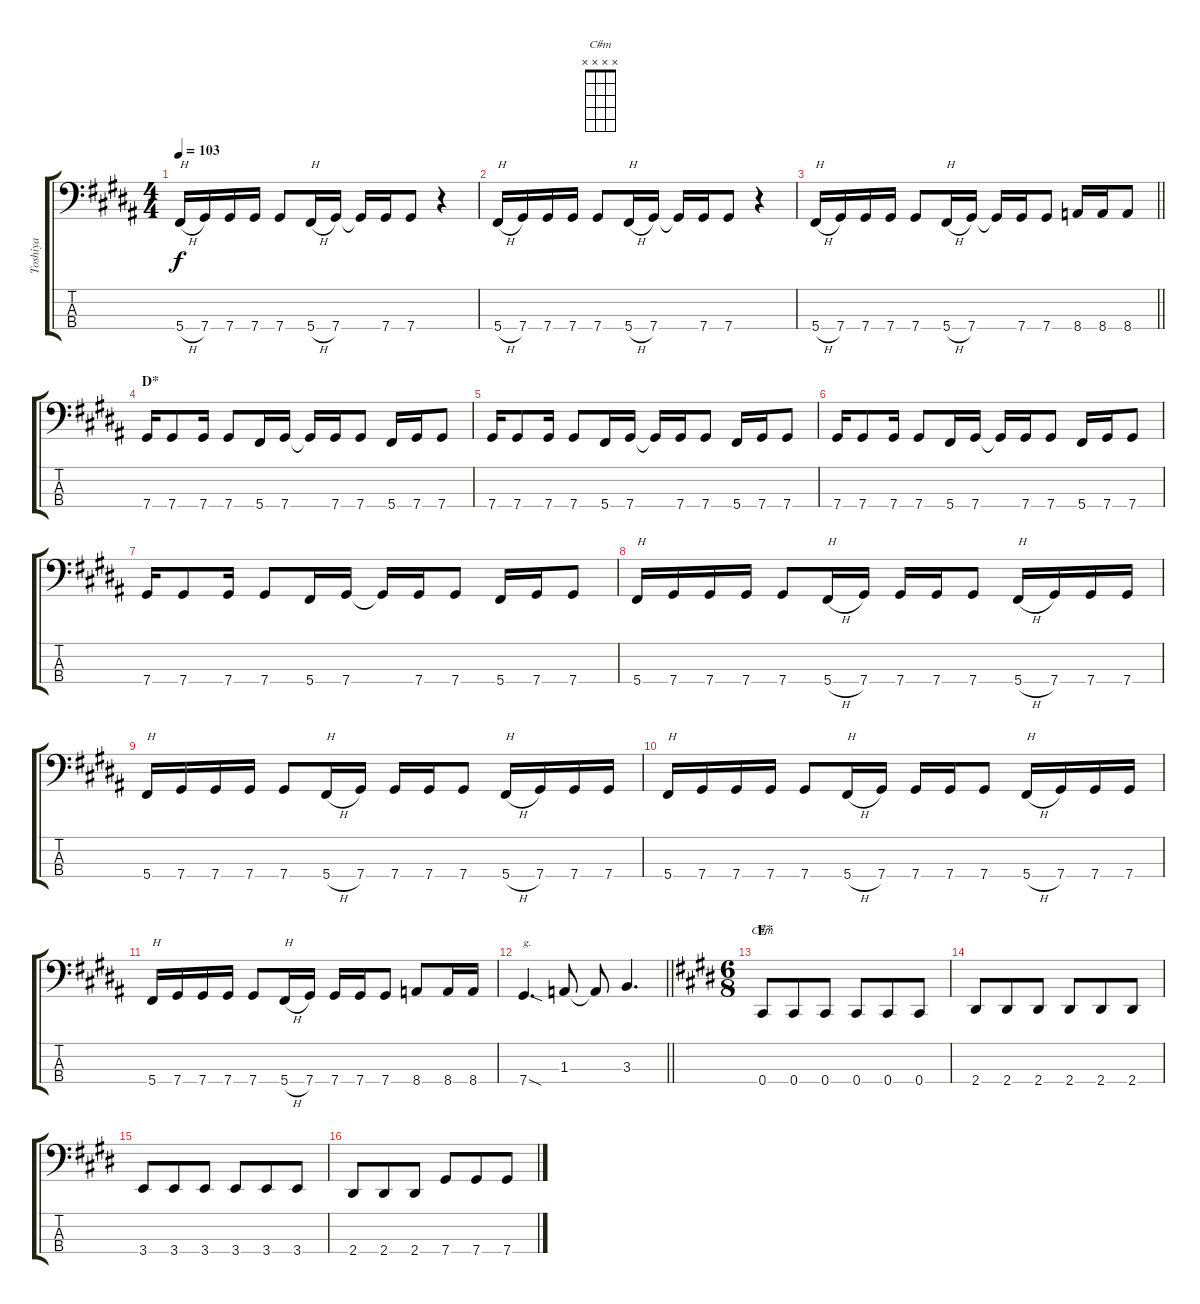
\track ("Toshiya" "Toshiya") {instrument electricbasspick}
\staff {score tabs}
\tuning (Gb2 Db2 Ab1 Db1) {hide}
\chord ("C#m" x x x x)
\ts (4 4)
\tempo 103
\clef f4
\ks g#minor
5.4{h}.16{txt "H" dy f} 7.4.16 7.4.16 7.4.16 7.4.8 5.4{h}.16{txt "H"} 7.4.16 7.4{t}.16 7.4.16 7.4.8 r.4 |
5.4{h}.16{txt "H"} 7.4.16 7.4.16 7.4.16 7.4.8 5.4{h}.16{txt "H"} 7.4.16 7.4{t}.16 7.4.16 7.4.8 r.4 |
\barLineRight lightlight
5.4{h}.16{txt "H"} 7.4.16 7.4.16 7.4.16 7.4.8 5.4{h}.16{txt "H"} 7.4.16 7.4{t}.16 7.4.16 7.4.8 8.4.16 8.4.16 8.4.8 |
\section ("" "D*")
7.4.16 7.4.8 7.4.16 7.4.8 5.4.16 7.4.16 7.4{t}.16 7.4.16 7.4.8 5.4.16 7.4.16 7.4.8 |
7.4.16 7.4.8 7.4.16 7.4.8 5.4.16 7.4.16 7.4{t}.16 7.4.16 7.4.8 5.4.16 7.4.16 7.4.8 |
7.4.16 7.4.8 7.4.16 7.4.8 5.4.16 7.4.16 7.4{t}.16 7.4.16 7.4.8 5.4.16 7.4.16 7.4.8 |
7.4.16 7.4.8 7.4.16 7.4.8 5.4.16 7.4.16 7.4{t}.16 7.4.16 7.4.8 5.4.16 7.4.16 7.4.8 |
5.4.16{txt "H"} 7.4.16 7.4.16 7.4.16 7.4.8 5.4{h}.16{txt "H"} 7.4.16 7.4.16 7.4.16 7.4.8 5.4{h}.16{txt "H"} 7.4.16 7.4.16 7.4.16 |
5.4.16{txt "H"} 7.4.16 7.4.16 7.4.16 7.4.8 5.4{h}.16{txt "H"} 7.4.16 7.4.16 7.4.16 7.4.8 5.4{h}.16{txt "H"} 7.4.16 7.4.16 7.4.16 |
5.4.16{txt "H"} 7.4.16 7.4.16 7.4.16 7.4.8 5.4{h}.16{txt "H"} 7.4.16 7.4.16 7.4.16 7.4.8 5.4{h}.16{txt "H"} 7.4.16 7.4.16 7.4.16 |
5.4.16{txt "H"} 7.4.16 7.4.16 7.4.16 7.4.8 5.4{h}.16{txt "H"} 7.4.16 7.4.16 7.4.16 7.4.8 8.4.8 8.4.16 8.4.16 |
\barLineRight lightlight
7.4{sod}.4{d txt "g."} 1.3.8 1.3{t}.8 3.3.4{d} |
\ts (6 8)
\section ("" "E*")
\ks c#minor
0.4.8{ch "C#m"} 0.4.8 0.4.8 0.4.8 0.4.8 0.4.8 |
2.4.8 2.4.8 2.4.8 2.4.8 2.4.8 2.4.8 |
3.4.8 3.4.8 3.4.8 3.4.8 3.4.8 3.4.8 |
2.4.8 2.4.8 2.4.8 7.4.8 7.4.8 7.4.8
